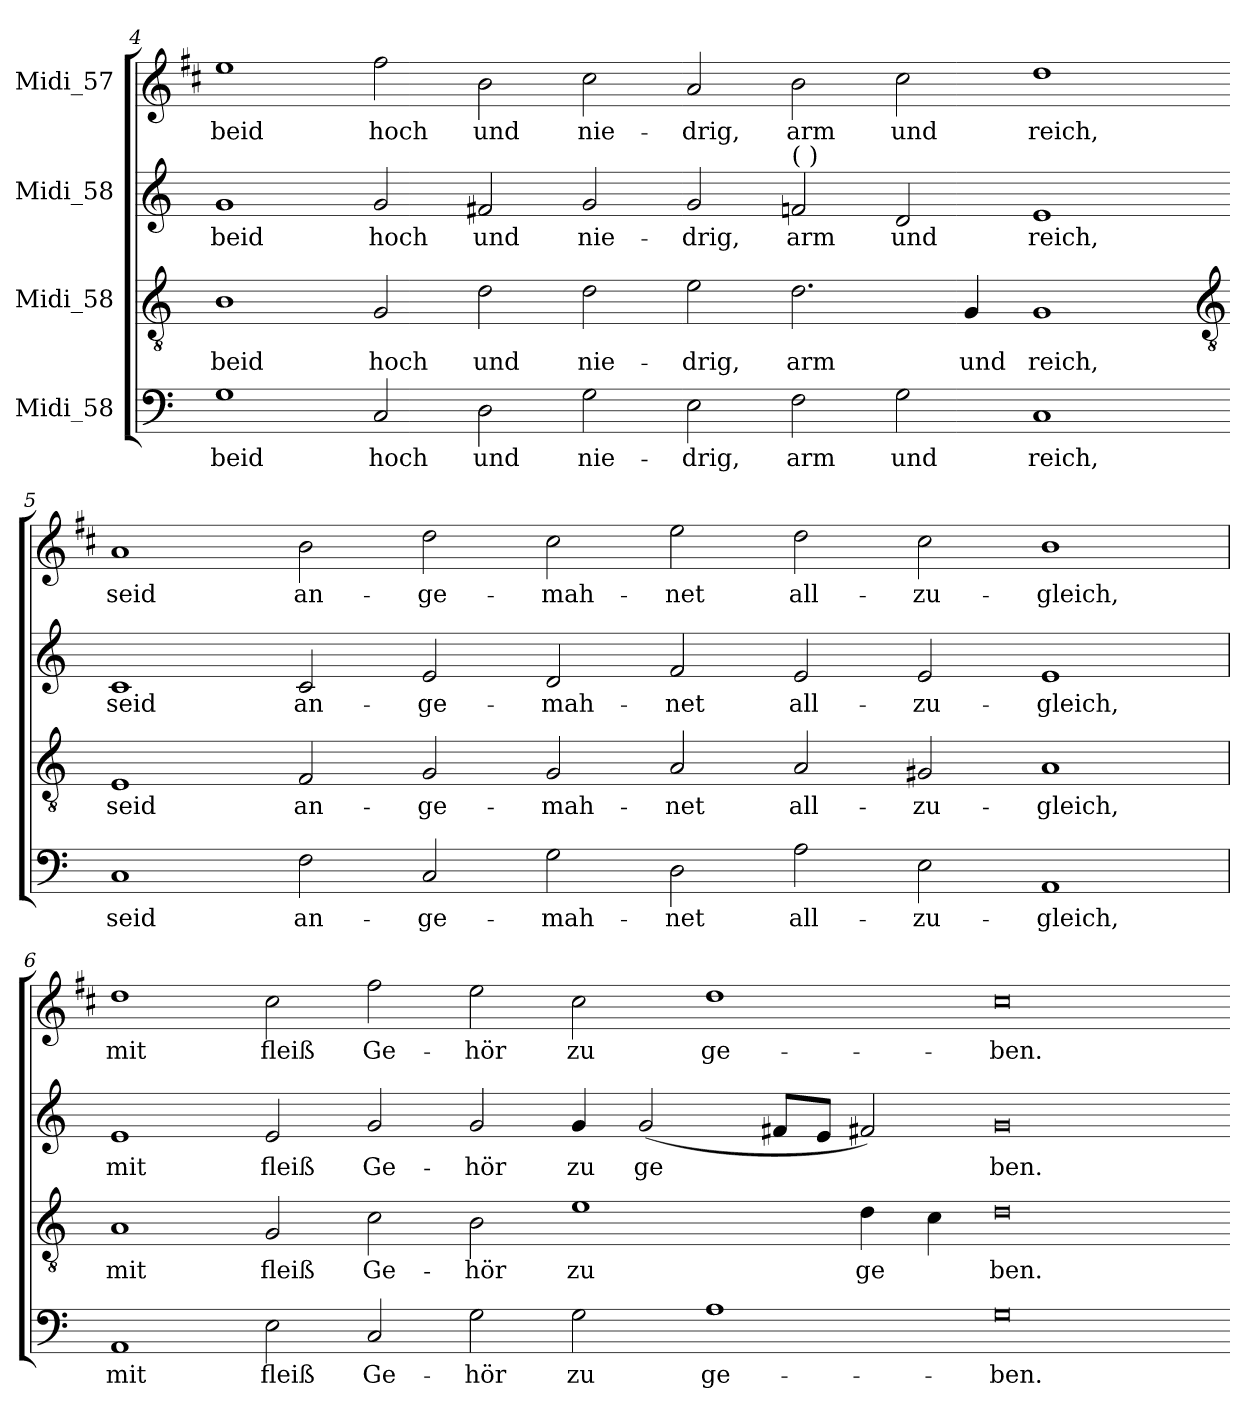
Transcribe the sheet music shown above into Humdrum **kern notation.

**kern	**text	**kern	**text	**kern	**text	**kern	**text
*part4	*part4	*part3	*part3	*part2	*part2	*part1	*part1
*staff4	*staff4	*staff3	*staff3	*staff2	*staff2	*staff1	*staff1
*I"Midi_58	*	*I"Midi_58	*	*I"Midi_58	*	*I"Midi_57	*
*clefF4	*	*clefGv2	*	*clefG2	*	*clefG2	*
*	*	*	*	*	*	*ITrd1c2	*
*k[]	*	*k[]	*	*k[]	*	*k[]	*
*C:	*	*C:	*	*C:	*	*C:	*
=4	=4	=4	=4	=4	=4	=4	=4
!	!LO:LY:b	!	!LO:LY:b	!	!LO:LY:b	!	!LO:LY:b
1G	beid	1B	beid	1g	beid	1dd	beid
!	!LO:LY:b	!	!LO:LY:b	!	!LO:LY:b	!	!LO:LY:b
2C	hoch	2G	hoch	2g	hoch	2ee	hoch
!	!LO:LY:b	!	!LO:LY:b	!	!LO:LY:b	!	!LO:LY:b
2D	und	2d	und	2f#X	und	2a	und
!	!LO:LY:b	!	!LO:LY:b	!	!LO:LY:b	!	!LO:LY:b
2G	nie-	2d	nie-	2g	nie-	2b	nie-
!	!LO:LY:b	!	!LO:LY:b	!	!LO:LY:b	!	!LO:LY:b
2E	-drig,	2e	-drig,	2g	-drig,	2g	-drig,
!	!	!	!	!LO:TX:a:t=(  )	!	!	!
!	!LO:LY:b	!	!LO:LY:b	!	!LO:LY:b	!	!LO:LY:b
2F	arm	2.d	arm	2f	arm	2a	arm
!	!LO:LY:b	!	!	!	!LO:LY:b	!	!LO:LY:b
2G	und	.	.	2d	und	2b	und
!	!	!	!LO:LY:b	!	!	!	!
.	.	4G	und	.	.	.	.
!	!LO:LY:b	!	!LO:LY:b	!	!LO:LY:b	!	!LO:LY:b
1C	reich,	1G	reich,	1e	reich,	1cc	reich,
!!LO:LB:g=z
=5-	=5-	=5-	=5-	=5-	=5-	=5-	=5-
*	*	*clefGv2	*	*	*	*	*
!	!LO:LY:b	!	!LO:LY:b	!	!LO:LY:b	!	!LO:LY:b
1C	seid	1E	seid	1c	seid	1g	seid
!	!LO:LY:b	!	!LO:LY:b	!	!LO:LY:b	!	!LO:LY:b
2F	an-	2F	an-	2c	an-	2a	an-
!	!LO:LY:b	!	!LO:LY:b	!	!LO:LY:b	!	!LO:LY:b
2C	-ge-	2G	-ge-	2e	-ge-	2cc	-ge-
!	!LO:LY:b	!	!LO:LY:b	!	!LO:LY:b	!	!LO:LY:b
2G	-mah-	2G	-mah-	2d	-mah-	2b	-mah-
!	!LO:LY:b	!	!LO:LY:b	!	!LO:LY:b	!	!LO:LY:b
2D	-net	2A	-net	2f	-net	2dd	-net
!	!LO:LY:b	!	!LO:LY:b	!	!LO:LY:b	!	!LO:LY:b
2A	all-	2A	all-	2e	all-	2cc	all-
!	!LO:LY:b	!	!LO:LY:b	!	!LO:LY:b	!	!LO:LY:b
2E	-zu-	2G#X	-zu-	2e	-zu-	2b	-zu-
!	!LO:LY:b	!	!LO:LY:b	!	!LO:LY:b	!	!LO:LY:b
1AA	-gleich,	1A	-gleich,	1e	-gleich,	1a	-gleich,
=6	=6	=6	=6	=6	=6	=6	=6
!	!LO:LY:b	!	!LO:LY:b	!	!LO:LY:b	!	!LO:LY:b
1AA	mit	1A	mit	1e	mit	1cc	mit
!	!LO:LY:b	!	!LO:LY:b	!	!LO:LY:b	!	!LO:LY:b
2E	fleiß	2G	fleiß	2e	fleiß	2b	fleiß
!	!LO:LY:b	!	!LO:LY:b	!	!LO:LY:b	!	!LO:LY:b
2C	Ge-	2c	Ge-	2g	Ge-	2ee	Ge-
!	!LO:LY:b	!	!LO:LY:b	!	!LO:LY:b	!	!LO:LY:b
2G	-hör	2B	-hör	2g	-hör	2dd	-hör
!	!LO:LY:b	!	!LO:LY:b	!	!LO:LY:b	!	!LO:LY:b
2G	zu	1e	zu	4g	zu	2b	zu
!	!	!	!	!	!LO:LY:b	!	!
.	.	.	.	(<2g	ge	.	.
!	!LO:LY:b	!	!	!	!	!	!LO:LY:b
1A	ge-	.	.	.	.	1cc	ge-
.	.	.	.	8f#XL	.	.	.
.	.	.	.	8eJ	.	.	.
!	!	!	!LO:LY:b	!	!	!	!
.	.	4d	ge	2f#X)	.	.	.
.	.	4c	.	.	.	.	.
!	!LO:LY:b	!	!LO:LY:b	!	!LO:LY:b	!	!LO:LY:b
0G	-ben.	0d	ben.	0g	ben.	0b	-ben.
=-	=-	=-	=-	=-	=-	=-	=-
*-	*-	*-	*-	*-	*-	*-	*-
